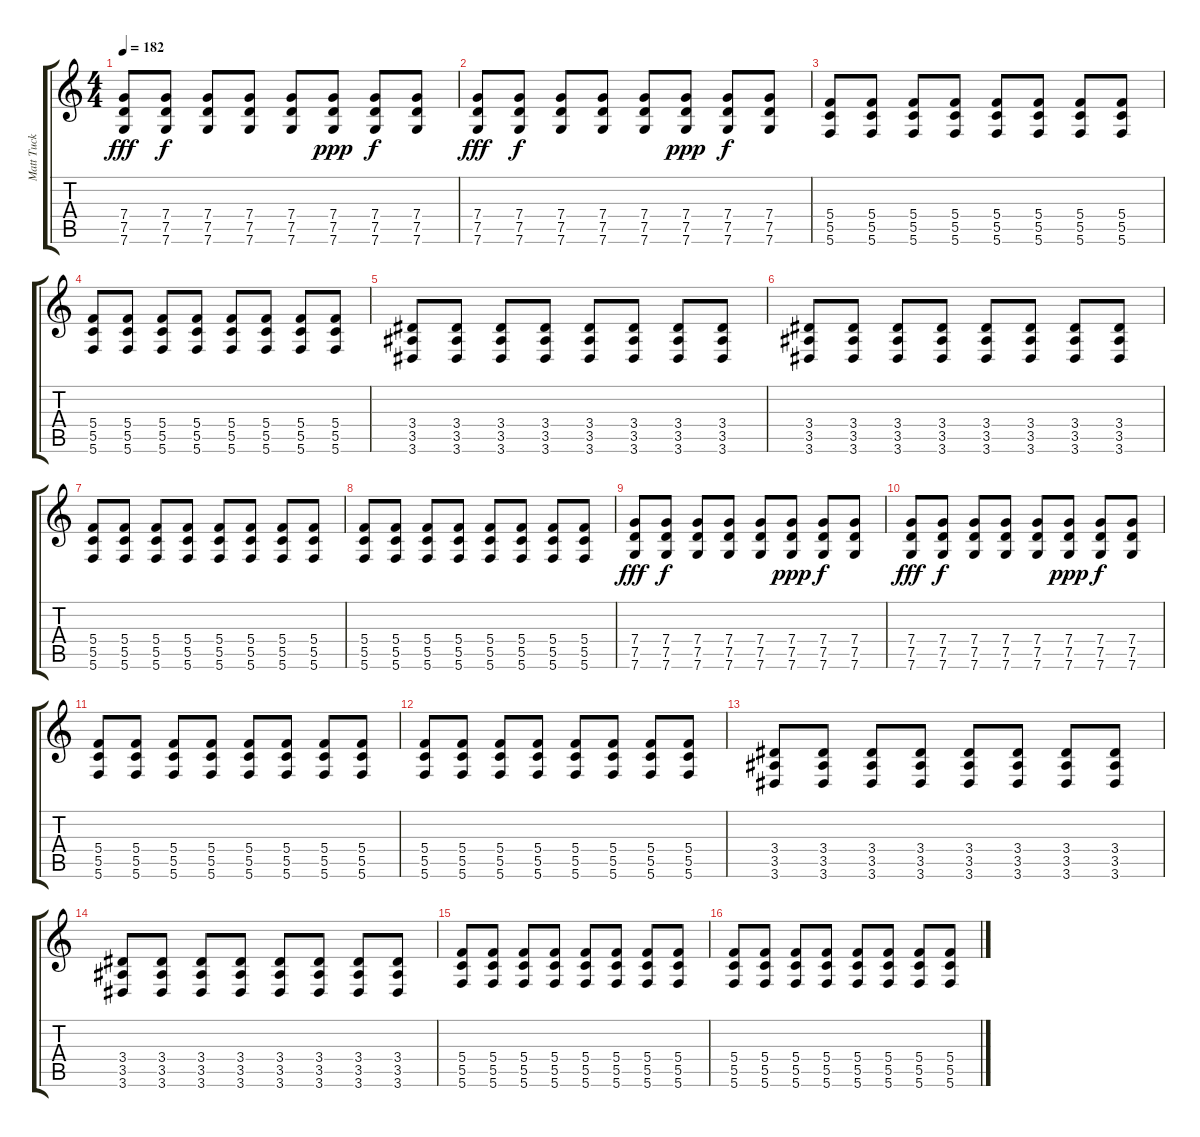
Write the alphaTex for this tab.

\track ("Matt Tuck" "Matt Tuck") {instrument distortionguitar}
\staff {score tabs}
\tuning (D4 A3 F3 C3 G2 C2) {hide}
\ts (4 4)
\tempo 182
\clef g2
\ks c
(7.4 7.5 7.6).8{dy fff} (7.4 7.5 7.6).8{dy f} (7.4 7.5 7.6).8 (7.4 7.5 7.6).8 (7.4 7.5 7.6).8 (7.4 7.5 7.6).8{dy ppp} (7.4 7.5 7.6).8{dy f} (7.4 7.5 7.6).8 |
(7.4 7.5 7.6).8{dy fff} (7.4 7.5 7.6).8{dy f} (7.4 7.5 7.6).8 (7.4 7.5 7.6).8 (7.4 7.5 7.6).8 (7.4 7.5 7.6).8{dy ppp} (7.4 7.5 7.6).8{dy f} (7.4 7.5 7.6).8 |
(5.4 5.5 5.6).8 (5.4 5.5 5.6).8 (5.4 5.5 5.6).8 (5.4 5.5 5.6).8 (5.4 5.5 5.6).8 (5.4 5.5 5.6).8 (5.4 5.5 5.6).8 (5.4 5.5 5.6).8 |
(5.4 5.5 5.6).8 (5.4 5.5 5.6).8 (5.4 5.5 5.6).8 (5.4 5.5 5.6).8 (5.4 5.5 5.6).8 (5.4 5.5 5.6).8 (5.4 5.5 5.6).8 (5.4 5.5 5.6).8 |
(3.4 3.5 3.6).8 (3.4 3.5 3.6).8 (3.4 3.5 3.6).8 (3.4 3.5 3.6).8 (3.4 3.5 3.6).8 (3.4 3.5 3.6).8 (3.4 3.5 3.6).8 (3.4 3.5 3.6).8 |
(3.4 3.5 3.6).8 (3.4 3.5 3.6).8 (3.4 3.5 3.6).8 (3.4 3.5 3.6).8 (3.4 3.5 3.6).8 (3.4 3.5 3.6).8 (3.4 3.5 3.6).8 (3.4 3.5 3.6).8 |
(5.4 5.5 5.6).8 (5.4 5.5 5.6).8 (5.4 5.5 5.6).8 (5.4 5.5 5.6).8 (5.4 5.5 5.6).8 (5.4 5.5 5.6).8 (5.4 5.5 5.6).8 (5.4 5.5 5.6).8 |
(5.4 5.5 5.6).8 (5.4 5.5 5.6).8 (5.4 5.5 5.6).8 (5.4 5.5 5.6).8 (5.4 5.5 5.6).8 (5.4 5.5 5.6).8 (5.4 5.5 5.6).8 (5.4 5.5 5.6).8 |
(7.4 7.5 7.6).8{dy fff} (7.4 7.5 7.6).8{dy f} (7.4 7.5 7.6).8 (7.4 7.5 7.6).8 (7.4 7.5 7.6).8 (7.4 7.5 7.6).8{dy ppp} (7.4 7.5 7.6).8{dy f} (7.4 7.5 7.6).8 |
(7.4 7.5 7.6).8{dy fff} (7.4 7.5 7.6).8{dy f} (7.4 7.5 7.6).8 (7.4 7.5 7.6).8 (7.4 7.5 7.6).8 (7.4 7.5 7.6).8{dy ppp} (7.4 7.5 7.6).8{dy f} (7.4 7.5 7.6).8 |
(5.4 5.5 5.6).8 (5.4 5.5 5.6).8 (5.4 5.5 5.6).8 (5.4 5.5 5.6).8 (5.4 5.5 5.6).8 (5.4 5.5 5.6).8 (5.4 5.5 5.6).8 (5.4 5.5 5.6).8 |
(5.4 5.5 5.6).8 (5.4 5.5 5.6).8 (5.4 5.5 5.6).8 (5.4 5.5 5.6).8 (5.4 5.5 5.6).8 (5.4 5.5 5.6).8 (5.4 5.5 5.6).8 (5.4 5.5 5.6).8 |
(3.4 3.5 3.6).8 (3.4 3.5 3.6).8 (3.4 3.5 3.6).8 (3.4 3.5 3.6).8 (3.4 3.5 3.6).8 (3.4 3.5 3.6).8 (3.4 3.5 3.6).8 (3.4 3.5 3.6).8 |
(3.4 3.5 3.6).8 (3.4 3.5 3.6).8 (3.4 3.5 3.6).8 (3.4 3.5 3.6).8 (3.4 3.5 3.6).8 (3.4 3.5 3.6).8 (3.4 3.5 3.6).8 (3.4 3.5 3.6).8 |
(5.4 5.5 5.6).8 (5.4 5.5 5.6).8 (5.4 5.5 5.6).8 (5.4 5.5 5.6).8 (5.4 5.5 5.6).8 (5.4 5.5 5.6).8 (5.4 5.5 5.6).8 (5.4 5.5 5.6).8 |
(5.4 5.5 5.6).8 (5.4 5.5 5.6).8 (5.4 5.5 5.6).8 (5.4 5.5 5.6).8 (5.4 5.5 5.6).8 (5.4 5.5 5.6).8 (5.4 5.5 5.6).8 (5.4 5.5 5.6).8
